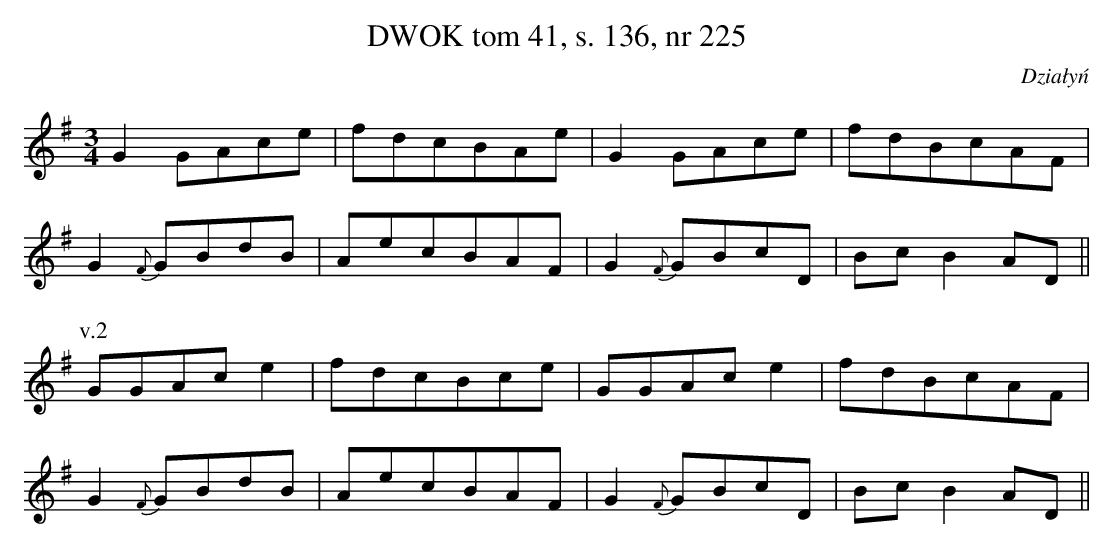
X:1
T:DWOK tom 41, s. 136, nr 225
O:Działyń
L:1/16
M:3/4
K:G
G4 G2A2c2e2|f2d2c2B2A2e2|G4G2A2c2e2|f2d2B2c2A2F2|
G4{F }G2B2d2B2|A2e2c2B2A2F2|G4{F}G2B2c2D2|B2c2B4A2D2||
P:v.2
G2G2A2c2e4|f2d2c2B2c2e2|G2G2A2c2e4|f2d2B2c2A2F2|
G4{F}G2B2d2B2|A2e2c2B2A2F2|G4{F}G2B2c2D2|B2c2B4A2D2||
